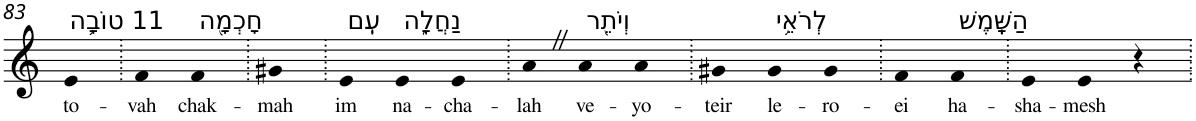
**kern	**text
*part1	*part1
*staff1	*staff1
*I"Piano	*
*I'Pno	*
!!LO:PB:g=z
*clefG2	*
*k[]	*
=83	=83
!LO:TX:a:t=11 טוֹבָ֥ה	!
!	!LO:LY:b
4e	to-
=84.	=84.
!	!LO:LY:b
4f	-vah
!LO:TX:a:t=חָכְמָ֖ה	!
!	!LO:LY:b
4f	chak-
=85.	=85.
!	!LO:LY:b
4g#X	-mah
=86.	=86.
!LO:TX:a:t=עִֽם	!
!	!LO:LY:b
4e	im
!LO:TX:a:t=נַחֲלָ֑ה	!
!	!LO:LY:b
4e	na-
!	!LO:LY:b
4e	-cha-
=87.	=87.
!	!LO:LY:b
4aZ	-lah
!LO:TX:a:t=וְיֹתֵ֖ר	!
!	!LO:LY:b
4a	ve-
!	!LO:LY:b
4a	-yo-
=88.	=88.
!	!LO:LY:b
4g#X	-teir
!LO:TX:a:t=לְרֹאֵ֥י	!
!	!LO:LY:b
4g#	le-
!	!LO:LY:b
4g#	-ro-
=89.	=89.
!	!LO:LY:b
4f	-ei
!LO:TX:a:t=הַשָּֽׁמֶשׁ	!
!	!LO:LY:b
4f	ha-
=90.	=90.
!	!LO:LY:b
4e	-sha-
!	!LO:LY:b
4e	-mesh
4r	.
=.	=.
*-	*-
